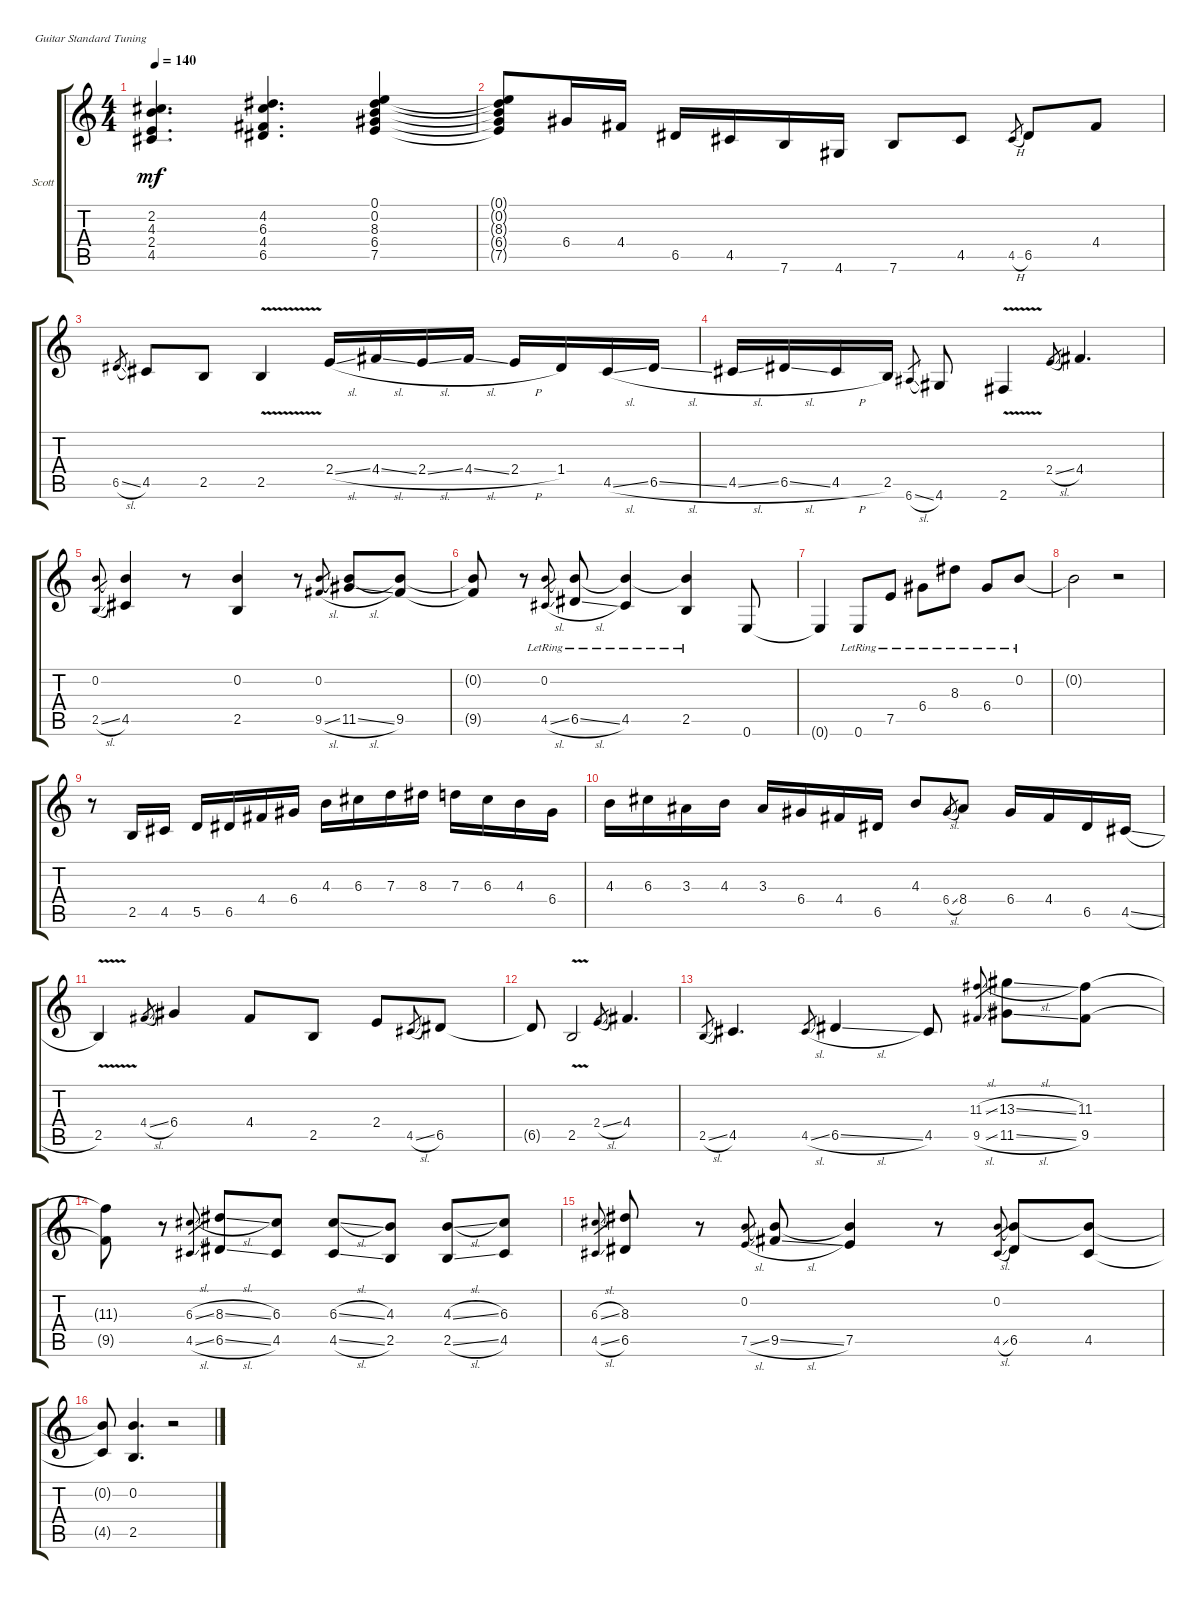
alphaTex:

\defaultSystemsLayout 4
\bracketExtendMode groupsimilarinstruments
\firstSystemTrackNameOrientation horizontal
\otherSystemsTrackNameOrientation horizontal
\track ("Scott" "Scott") {instrument electricguitarclean}
\staff {score tabs}
\tuning (E4 B3 G3 D3 A2 E2)
\ts (4 4)
\tempo 140
\clef g2
\ks c
(4.5 2.4 4.3 2.2).4{d dy mf} (6.5 4.4 6.3 4.2).4{d} (7.5 6.4 8.3 0.2 0.1).4 |
(7.5{t} 6.4{t} 8.3{t} 0.2{t} 0.1{t}).8 6.4.16 4.4.16 6.5.16 4.5.16 7.6.16 4.6.16 7.6.8 4.5.8 4.5{h}.8{gr} 6.5.8 4.4.8 |
6.5{sl}.8{gr} 4.5.8 2.5.8 2.5{v}.4 2.4{sl}.16 4.4{sl}.16 2.4{sl}.16 4.4{sl}.16 2.4{h}.16 1.4.16 4.5{sl}.16 6.5{sl}.16 |
4.5{sl}.16 6.5{sl}.16 4.5{h}.16 2.5.16 6.6{sl}.8{gr} 4.6.8 2.6{v}.4 2.4{sl}.8{gr} 4.4.4{d} |
(2.5{sl} 0.2).8{gr} (4.5 0.2{t}).4 r.8 (2.5 0.2).4 r.8 (9.5{sl} 0.2).8{gr} (11.5{sl} 0.2{t}).8 (9.5 0.2{t}).8 |
(9.5{t} 0.2{t}).8 r.8 (4.5{sl} 0.2{lr}).8{gr} (6.5{sl} 0.2{lr t}).8 (4.5 0.2{lr t}).4 (2.5 0.2{lr t}).4 0.6.8 |
0.6{t}.4 0.6{lr}.8 7.5{lr}.8 6.4{lr}.8 8.3{lr}.8 6.4{lr}.8 0.2{lr}.8 |
0.2{t}.2 r.2 |
r.8 2.5.16 4.5.16 5.5.16 6.5.16 4.4.16 6.4.16 4.3.16 6.3.16 7.3.16 8.3.16 7.3.16 6.3.16 4.3.16 6.4.16 |
4.3.16 6.3.16 3.3.16 4.3.16 3.3.16 6.4.16 4.4.16 6.5.16 4.3.8 6.4{sl}.8{gr} 8.4.8 6.4.16 4.4.16 6.5.16 4.5{sl}.16 |
\scale
0.542286 2.5{v}.4 4.4{sl}.8{gr} 6.4.4 4.4.8 2.5.8 2.4.8 4.5{sl}.8{gr} 6.5.8 |
\scale
0.457502 6.5{t}.8 2.5{v}.2 2.4{sl}.8{gr} 4.4.4{d} |
2.5{sl}.8{gr} 4.5.4{d} 4.5{sl}.8{gr} 6.5{sl}.4 4.5.8 (9.5{sl} 11.3{sl}).8{gr} (11.5{sl} 13.3{sl}).8 (9.5 11.3).8 |
(9.5{t} 11.3{t}).8 r.8 (4.5{sl} 6.3{sl}).8{gr} (6.5{sl} 8.3{sl}).8 (4.5 6.3).8 (4.5{sl} 6.3{sl}).8 (2.5 4.3).8 (2.5{sl} 4.3{sl}).8 (4.5 6.3).8 |
(4.5{sl} 6.3{sl}).8{gr} (6.5 8.3).8 r.8 (7.5{sl} 0.2).8{gr} (9.5{sl} 0.2{t}).8 (7.5 0.2{t}).4 r.8 (4.5{sl} 0.2).8{gr} (6.5 0.2{t}).8 (4.5 0.2{t}).8 |
(4.5{t} 0.2{t}).8 (2.5 0.2).4{d} r.2
